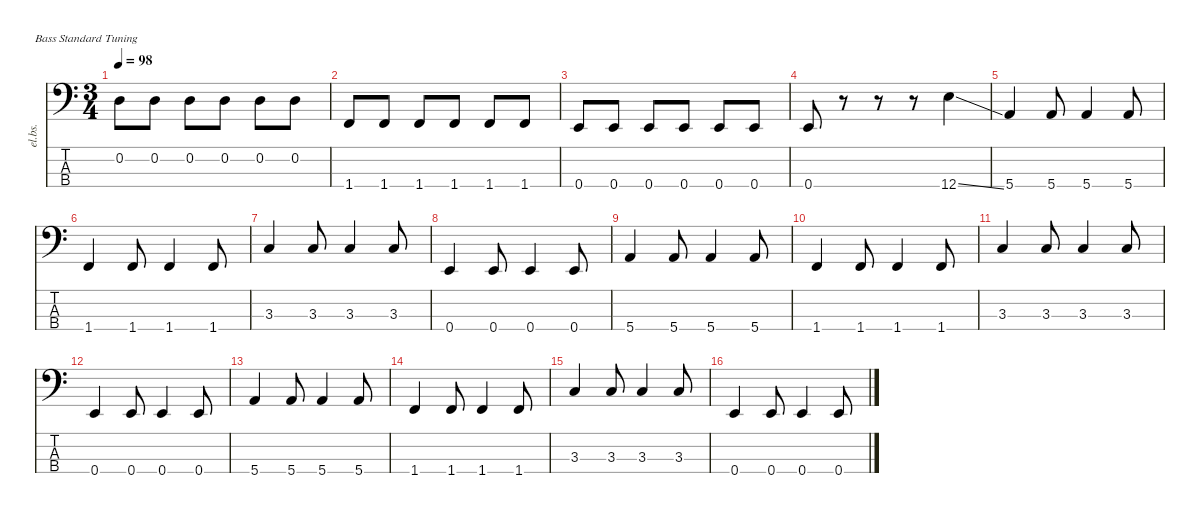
\defaultSystemsLayout 4
\hideDynamics
\bracketExtendMode nobrackets
\otherSystemsTrackNameOrientation horizontal
\track ("главный инструмент " "el.bs.") {instrument electricbasspick}
\staff {score tabs}
\tuning (G2 D2 A1 E1)
\ts (3 4)
\tempo 98
\clef f4
\ks c
0.2.8{dy f} 0.2.8 0.2.8 0.2.8 0.2.8 0.2.8 |
1.4.8 1.4.8 1.4.8 1.4.8 1.4.8 1.4.8 |
0.4.8 0.4.8 0.4.8 0.4.8 0.4.8 0.4.8 |
0.4.8 r.8 r.8 r.8 12.4{ss}.4{dy mf} |
5.4.4{dy fff} 5.4.8{dy f} 5.4.4 5.4.8 |
1.4.4 1.4.8 1.4.4 1.4.8 |
3.3.4 3.3.8 3.3.4 3.3.8 |
0.4.4 0.4.8 0.4.4 0.4.8 |
5.4.4{dy fff} 5.4.8{dy f} 5.4.4 5.4.8 |
1.4.4 1.4.8 1.4.4 1.4.8 |
3.3.4 3.3.8 3.3.4 3.3.8 |
0.4.4 0.4.8 0.4.4 0.4.8 |
5.4.4{dy fff} 5.4.8{dy f} 5.4.4 5.4.8 |
1.4.4 1.4.8 1.4.4 1.4.8 |
3.3.4 3.3.8 3.3.4 3.3.8 |
0.4.4 0.4.8 0.4.4 0.4.8
